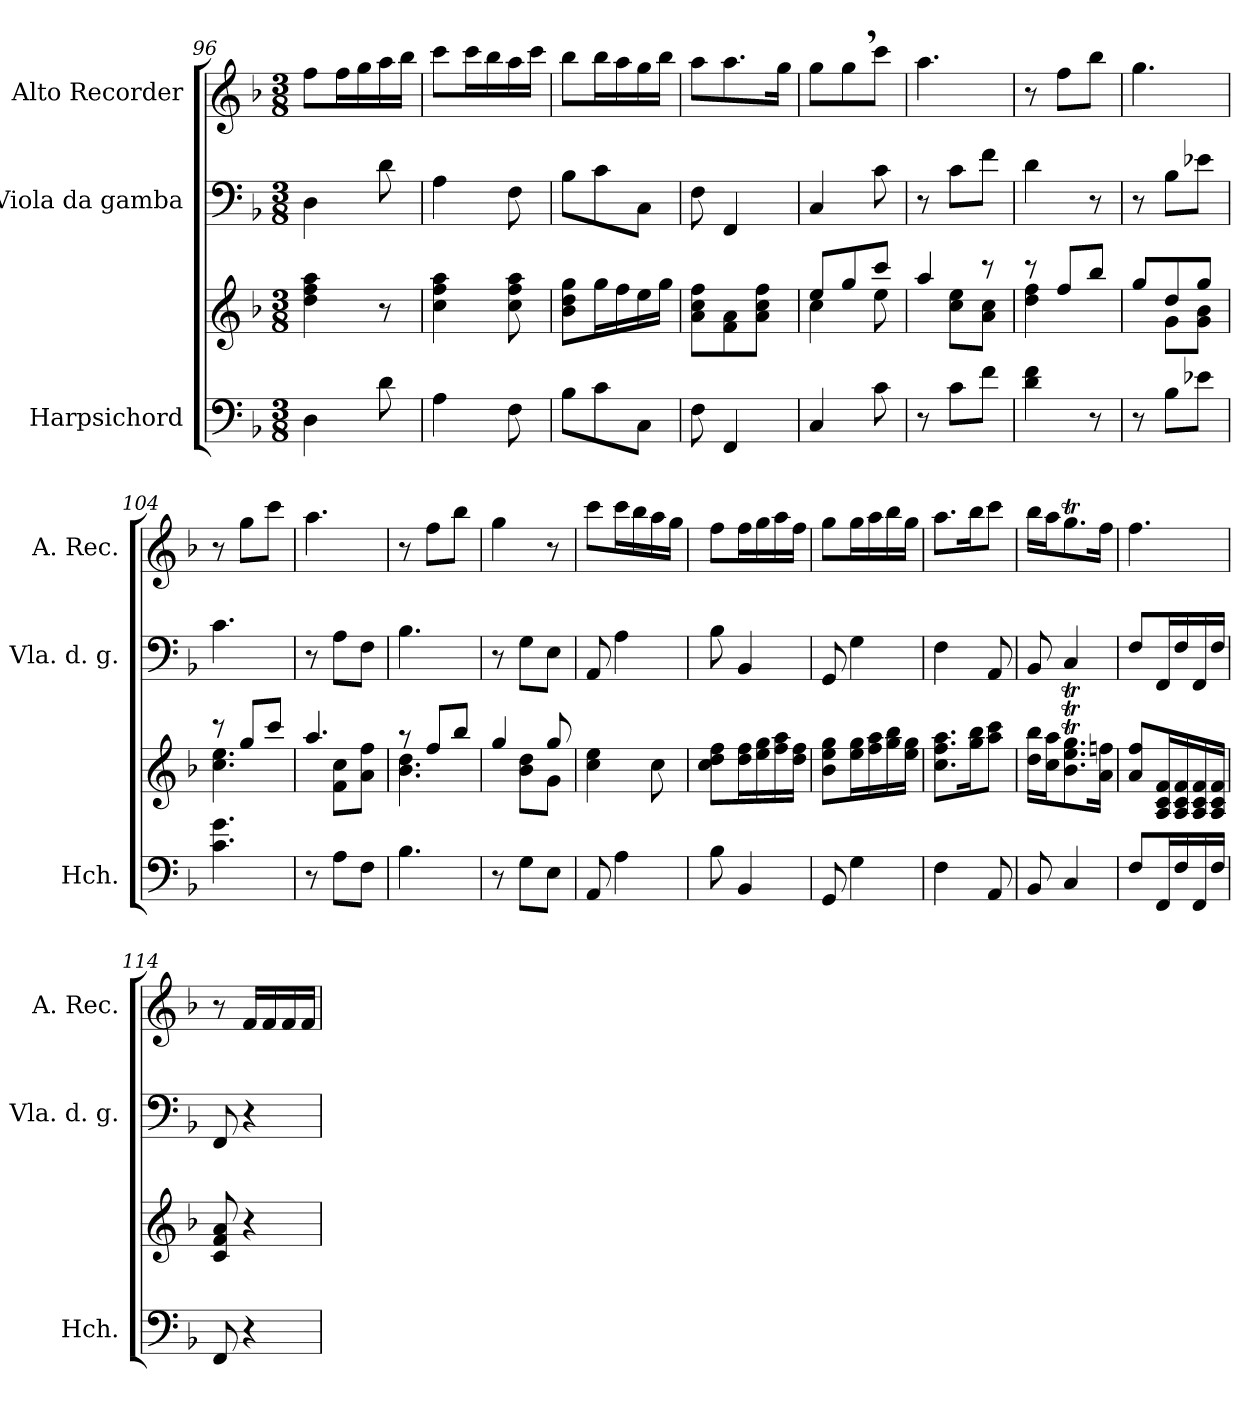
**kern	**kern	**kern	**kern
*part3	*part3	*part2	*part1
*staff4	*staff3	*staff2	*staff1
*I"Harpsichord	*	*I"Viola da gamba	*I"Alto Recorder
*I'Hch.	*	*I'Vla. d. g.	*I'A. Rec.
*clefF4	*clefG2	*clefF4	*clefG2
*k[b-]	*k[b-]	*k[b-]	*k[b-]
*F:	*F:	*F:	*F:
*M3/8	*M3/8	*M3/8	*M3/8
=96	=96	=96	=96
4D\	4dd\ 4ff\ 4aa\	4D\	8ff\L
.	.	.	16ff\L
.	.	.	16gg\
8d\	8r	8d\	16aa\
.	.	.	16bb-\JJ
=97	=97	=97	=97
4A\	4cc\ 4ff\ 4aa\	4A\	8ccc\L
.	.	.	16ccc\L
.	.	.	16bb-\
8F\	8cc\ 8ff\ 8aa\	8F\	16aa\
.	.	.	16ccc\JJ
!!LO:LB:g=z
=98	=98	=98	=98
8B-\L	8b-\ 8dd\ 8gg\L	8B-\L	8bb-\L
8c\	16gg\L	8c\	16bb-\L
.	16ff\	.	16aa\
8C\J	16ee\	8C\J	16gg\
.	16gg\JJ	.	16bb-\JJ
=99	=99	=99	=99
8F\	8a\ 8cc\ 8ff\L	8F\	8aa\L
4FF/	8f\ 8a\	4FF/	8.aa\
.	8a\ 8cc\ 8ff\J	.	.
.	.	.	16gg\Jk
=100	=100	=100	=100
*	*^	*	*
4C/	8ee/L	4cc\	4C/	8gg\L
.	8gg/	.	.	8gg,\
8c\	8ccc/J	8ee\	8c\	8ccc\J
=101	=101	=101	=101	=101
8r	4aa/	8ryy	8r	4.aa\
8c\L	.	8cc\ 8ee\L	8c\L	.
8f\J	8r	8a\ 8cc\J	8f\J	.
=102	=102	=102	=102	=102
4d\ 4f\	8r	4dd\ 4ff\	4d\	8r
.	8ff/L	.	.	8ff\L
8r	8bb-/J	8ryy	8r	8bb-\J
=103	=103	=103	=103	=103
8r	8gg/L	8ryy	8r	4.gg\
8B-\L	8dd/	8g\L	8B-\L	.
8e-X\J	8gg/J	8g\ 8b-\J	8e-X\J	.
=104	=104	=104	=104	=104
4.c\ 4.g\	8r	4.cc\ 4.ee\	4.c\	8r
.	8gg/L	.	.	8gg\L
.	8ccc/J	.	.	8ccc\J
=105	=105	=105	=105	=105
8r	4.aa/	8ryy	8r	4.aa\
8A\L	.	8f\ 8cc\L	8A\L	.
8F\J	.	8a\ 8ff\J	8F\J	.
=106	=106	=106	=106	=106
4.B-\	8r	4.b-\ 4.dd\	4.B-\	8r
.	8ff/L	.	.	8ff\L
.	8bb-/J	.	.	8bb-\J
=107	=107	=107	=107	=107
8r	4gg/	8ryy	8r	4gg\
8G\L	.	8b-\ 8dd\L	8G\L	.
8E\J	8gg/	8g\J	8E\J	8r
*	*v	*v	*	*
=108	=108	=108	=108
8AA/	4cc\ 4ee\	8AA/	8ccc\L
4A\	.	4A\	16ccc\L
.	.	.	16bb-\
.	8cc\	.	16aa\
.	.	.	16gg\JJ
=109	=109	=109	=109
8B-\	8cc\ 8dd\ 8ff\L	8B-\	8ff\L
4BB-/	16dd\ 16ff\L	4BB-/	16ff\L
.	16ee\ 16gg\	.	16gg\
.	16ff\ 16aa\	.	16aa\
.	16dd\ 16ff\JJ	.	16ff\JJ
!!LO:LB:g=z
=110	=110	=110	=110
8GG/	8b-\ 8ee\ 8gg\L	8GG/	8gg\L
4G\	16ee\ 16gg\L	4G\	16gg\L
.	16ff\ 16aa\	.	16aa\
.	16gg\ 16bb-\	.	16bb-\
.	16ee\ 16gg\JJ	.	16gg\JJ
=111	=111	=111	=111
4F\	8.cc\ 8.ff\ 8.aa\L	4F\	8.aa\L
.	16gg\ 16bb-\K	.	16bb-\K
8AA/	8aa\ 8ccc\J	8AA/	8ccc\J
=112	=112	=112	=112
8BB-/	16dd\ 16bb-\LL	8BB-/	16bb-\LL
.	16cc\ 16aa\J	.	16aa\J
4C/	8.b-\T 8.ee\T 8.gg\T	4C/	8.ggT\
.	16a\ 16ff\Jk	.	16ff\Jk
=113	=113	=113	=113
8F/L	8a/ 8ff/L	8F/L	4.ff\
16FF/L	16A/ 16c/ 16f/L	16FF/L	.
16F/	16A/ 16c/ 16f/	16F/	.
16FF/	16A/ 16c/ 16f/	16FF/	.
16F/JJ	16A/ 16c/ 16f/JJ	16F/JJ	.
=114	=114	=114	=114
8FF/	8c/ 8f/ 8a/	8FF/	8r
4r	4r	4r	16f/LL
.	.	.	16f/
.	.	.	16f/
.	.	.	16f/JJ
=	=	=	=
*-	*-	*-	*-
